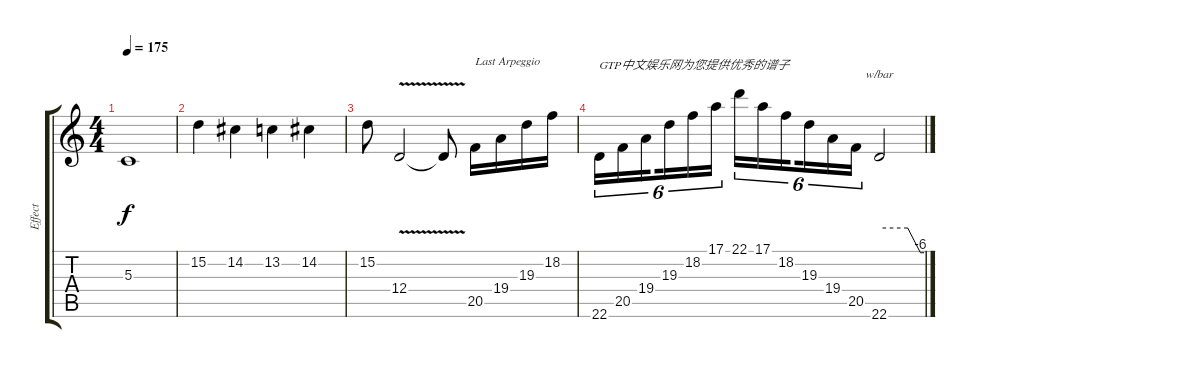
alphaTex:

\track ("Effect" "Effect") {instrument tremolostrings}
\staff {score tabs}
\tuning (E4 B3 G3 D3 A2 E2) {hide}
\ts (4 4)
\tempo 175
\clef g2
\ks c
5.3{t}.1{dy f} |
15.2.4 14.2.4 13.2.4 14.2.4 |
15.2.8 12.4{v}.2 12.4{t}.8 20.5.16{txt "Last Arpeggio"} 19.4.16 19.3.16 18.2.16 |
22.6.16{tu (6 4) txt "GTP中文娱乐网为您提供优秀的谱子"} 20.5.16{tu (6 4)} 19.4.16{tu (6 4) beam splitsecondary} 19.3.16{tu (6 4)} 18.2.16{tu (6 4)} 17.1.16{tu (6 4)} 22.1.16{tu (6 4)} 17.1.16{tu (6 4)} 18.2.16{tu (6 4) beam splitsecondary} 19.3.16{tu (6 4)} 19.4.16{tu (6 4)} 20.5.16{tu (6 4)} 22.6.2{tbe (custom default 0 0 38 0 55 -24 60 -24)}
